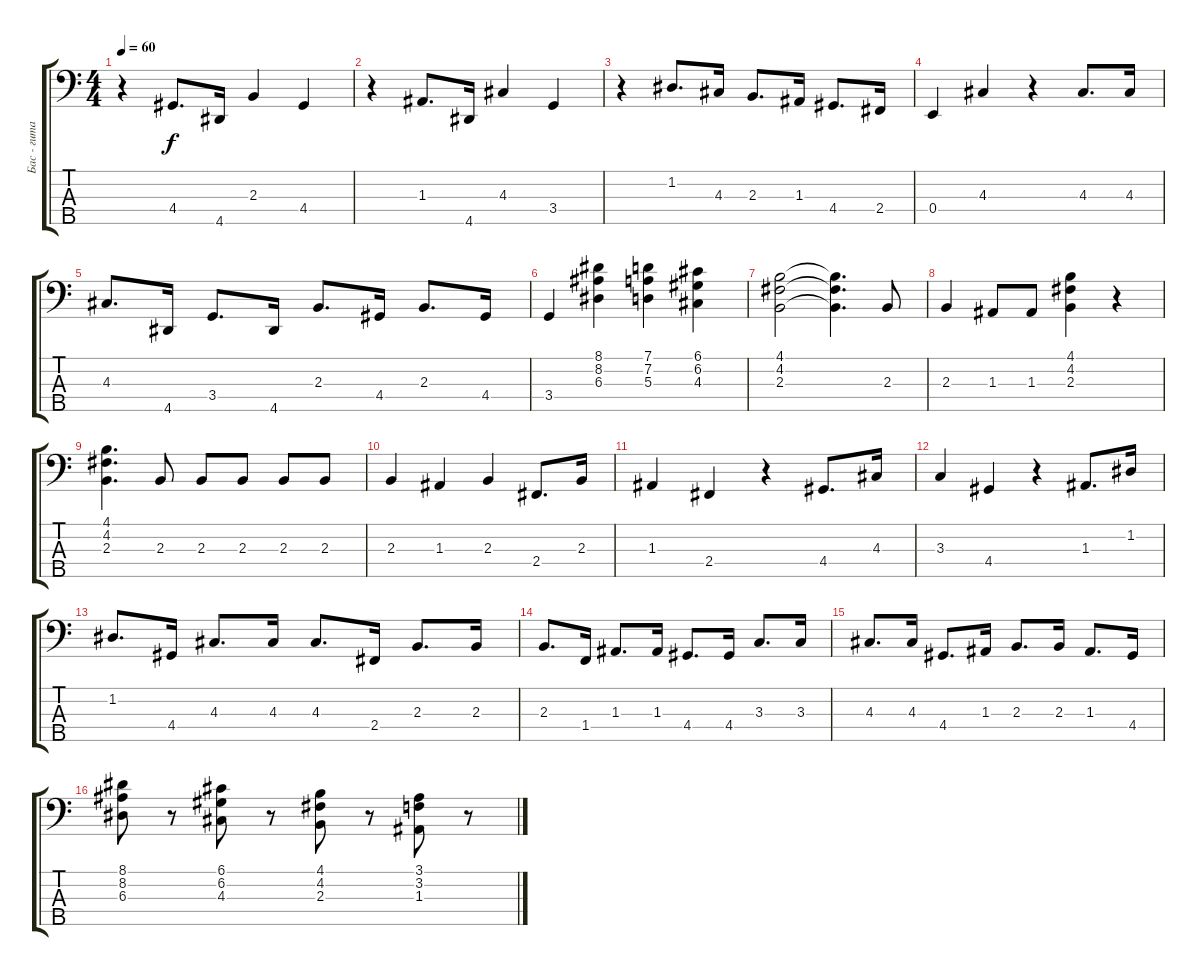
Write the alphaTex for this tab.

\track ("Бас - гитара" "Бас - гита") {instrument electricbassfinger}
\staff {score tabs}
\tuning (G2 D2 A1 E1 B0) {hide}
\ts (4 4)
\tempo 60
\clef f4
\ks c
r.4{dy f instrument electricbassfinger} 4.4.8{d} 4.5.16 2.3.4 4.4.4 |
r.4 1.3.8{d} 4.5.16 4.3.4 3.4.4 |
r.4 1.2.8{d} 4.3.16 2.3.8{d} 1.3.16 4.4.8{d} 2.4.16 |
0.4.4 4.3.4 r.4 4.3.8{d} 4.3.16 |
4.3.8{d} 4.5.16 3.4.8{d} 4.5.16 2.3.8{d} 4.4.16 2.3.8{d} 4.4.16 |
3.4.4 (8.1 8.2 6.3).4 (7.1 7.2 5.3).4 (6.1 6.2 4.3).4 |
(4.1 4.2 2.3).2 (4.1{t} 4.2{t} 2.3{t}).4{d} 2.3.8 |
2.3.4 1.3.8 1.3.8 (4.1 4.2 2.3).4 r.4 |
(4.1 4.2 2.3).4{d} 2.3.8 2.3.8 2.3.8 2.3.8 2.3.8 |
2.3.4 1.3.4 2.3.4 2.4.8{d} 2.3.16 |
1.3.4 2.4.4 r.4 4.4.8{d} 4.3.16 |
3.3.4 4.4.4 r.4 1.3.8{d} 1.2.16 |
1.2.8{d} 4.4.16 4.3.8{d} 4.3.16 4.3.8{d} 2.4.16 2.3.8{d} 2.3.16 |
2.3.8{d} 1.4.16 1.3.8{d} 1.3.16 4.4.8{d} 4.4.16 3.3.8{d} 3.3.16 |
4.3.8{d} 4.3.16 4.4.8{d} 1.3.16 2.3.8{d} 2.3.16 1.3.8{d} 4.4.16 |
(8.1 8.2 6.3).8 r.8 (6.1 6.2 4.3).8 r.8 (4.1 4.2 2.3).8 r.8 (3.1 3.2 1.3).8 r.8
